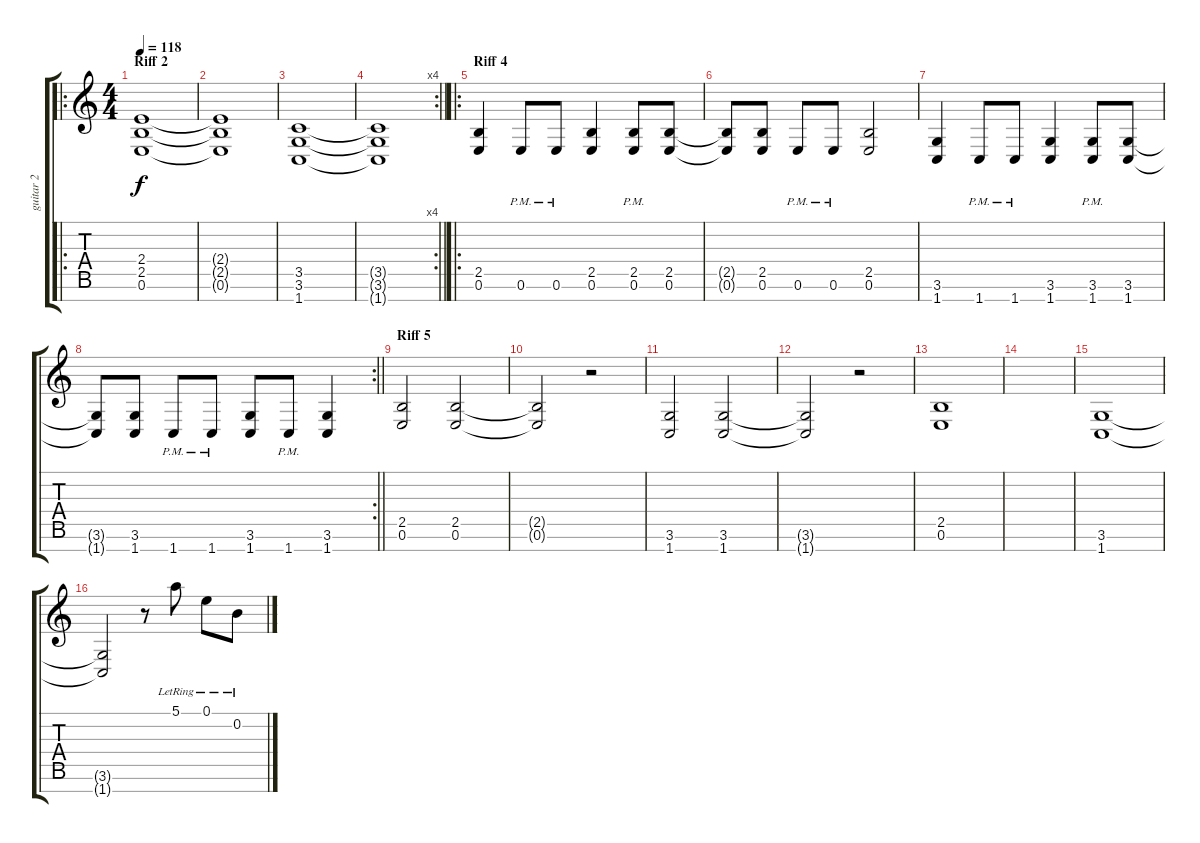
\track ("guitar 2" "guitar 2") {instrument distortionguitar}
\staff {score tabs}
\tuning (E4 B3 G3 D3 A2 E2 B1) {hide}
\ro
\ts (4 4)
\section ("" "Riff 2")
\tempo 118
\clef g2
\ks c
(2.4 2.5 0.6).1{dy f} |
(2.4{t} 2.5{t} 0.6{t}).1 |
(3.5 3.6 1.7).1 |
\rc 4
\barLineRight lightlight
(3.5{t} 3.6{t} 1.7{t}).1 |
\ro
\section ("" "Riff 4")
(2.5 0.6).4 0.6{pm}.8 0.6{pm}.8 (2.5 0.6).4 (2.5{pm} 0.6{pm}).8 (2.5 0.6).8 |
(2.5{t} 0.6{t}).8 (2.5 0.6).8 0.6{pm}.8 0.6{pm}.8 (2.5 0.6).2 |
(3.6 1.7).4 1.7{pm}.8 1.7{pm}.8 (3.6 1.7).4 (3.6{pm} 1.7).8 (3.6 1.7).8 |
\rc 2
\barLineRight lightlight
(3.6{t} 1.7{t}).8 (3.6 1.7).8 1.7{pm}.8 1.7{pm}.8 (3.6 1.7).8 1.7{pm}.8 (3.6 1.7).4 |
\section ("" "Riff 5")
(2.5 0.6).2 (2.5 0.6).2 |
(2.5{t} 0.6{t}).2 r.2 |
(3.6 1.7).2 (3.6 1.7).2 |
(3.6{t} 1.7{t}).2 r.2 |
(2.5 0.6).1 |
|
(3.6 1.7).1 |
(3.6{t} 1.7{t}).2 r.8 5.1{lr}.8 0.1{lr}.8 0.2{lr}.8
